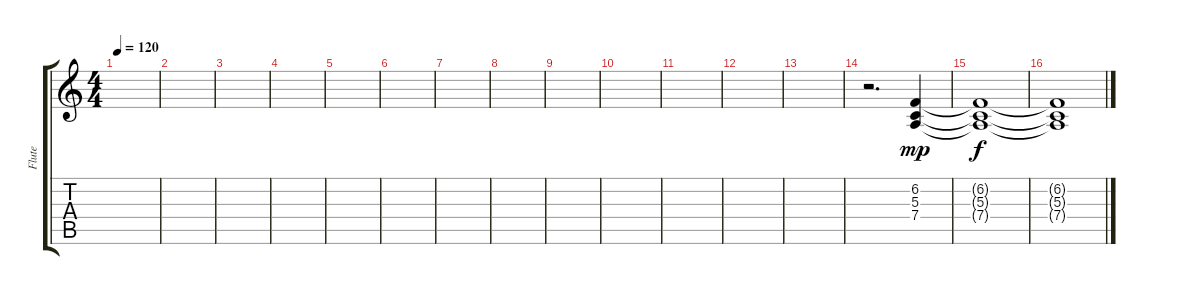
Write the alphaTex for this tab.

\track ("Flute" "Flute") {instrument stringensemble2}
\staff {score tabs}
\tuning (E4 B3 G3 D3 A2 E2) {hide}
\ts (4 4)
\tempo 120
\clef g2
\ks c
|
|
|
|
|
|
|
|
|
|
|
|
|
r.2{d} (6.2 5.3 7.4).4{dy mp} |
(6.2{t} 5.3{t} 7.4{t}).1{dy f} |
(6.2{t} 5.3{t} 7.4{t}).1
